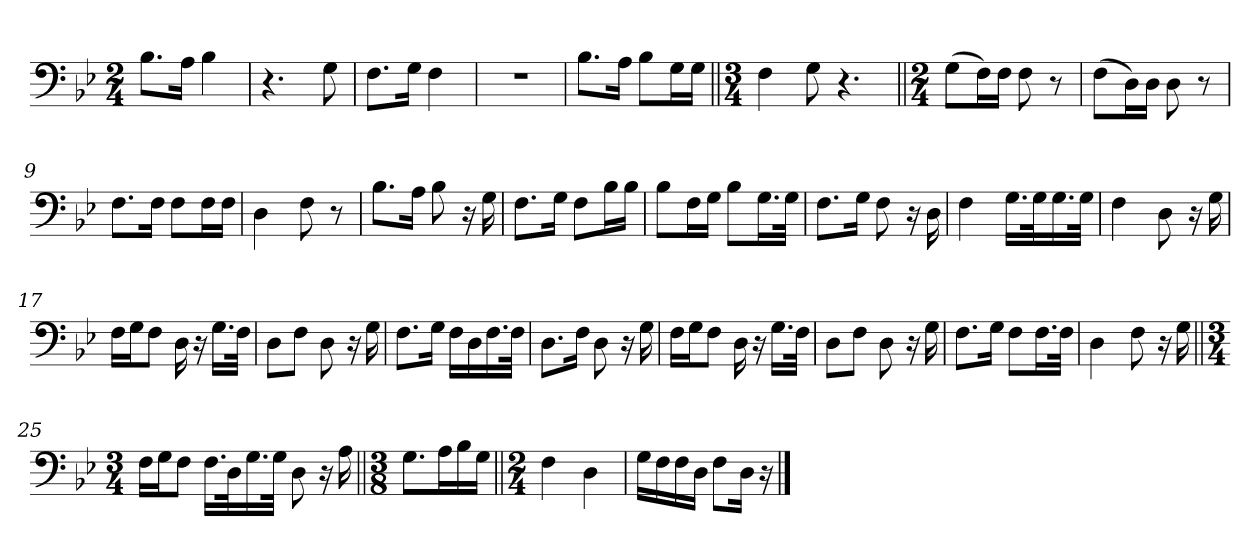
**kern
*part1
*staff1
*clefF4
*k[b-e-]
*M2/4
=1
8.B-\L
16A\Jk
4B-\
=2
4.r
8G\
=3
8.F\L
16G\Jk
4F\
=4
2r
=5
8.B-\L
16A\Jk
8B-\L
16G\L
16G\JJ
=6||
*M3/4
4F\
8G\
4.r
=7||
*M2/4
(8G\L
16F\L)
16F\JJ
8F\
8r
=8
(8F\L
16D\L)
16D\JJ
8D\
8r
=9
8.F\L
16F\Jk
8F\L
16F\L
16F\JJ
=10
4D\
8F\
8r
=11
8.B-\L
16A\Jk
8B-\
16r
16G\
=12
8.F\L
16G\Jk
8F\L
16B-\L
16B-\JJ
=13
8B-\L
16F\L
16G\JJ
8B-\L
16.G\L
32G\JJk
=14
8.F\L
16G\Jk
8F\
16r
16D\
=15
4F\
16.G\LL
32G\K
16.G\
32G\JJk
=16
4F\
8D\
16r
16G\
=17
16F\LL
16G\J
8F\J
16D\
16r
16.G\LL
32F\JJk
=18
8D\L
8F\J
8D\
16r
16G\
=19
8.F\L
16G\Jk
16F\LL
16D\
16.F\
32F\JJk
=20
8.D\L
16F\Jk
8D\
16r
16G\
=21
16F\LL
16G\J
8F\J
16D\
16r
16.G\LL
32F\JJk
=22
8D\L
8F\J
8D\
16r
16G\
=23
8.F\L
16G\Jk
8F\L
16.F\L
32F\JJk
=24
4D\
8F\
16r
16G\
=25||
*M3/4
16F\LL
16G\J
8F\J
16.F\LL
32D\K
16.G\
32G\JJk
8D\
16r
16A\
=26||
*M3/8
8.G\L
16A\L
16B-\
16G\JJ
=27||
*M2/4
4F\
4D\
=28
16G\LL
16F\
16F\
16D\JJ
8F\L
16D\Jk
16r
==
*-
